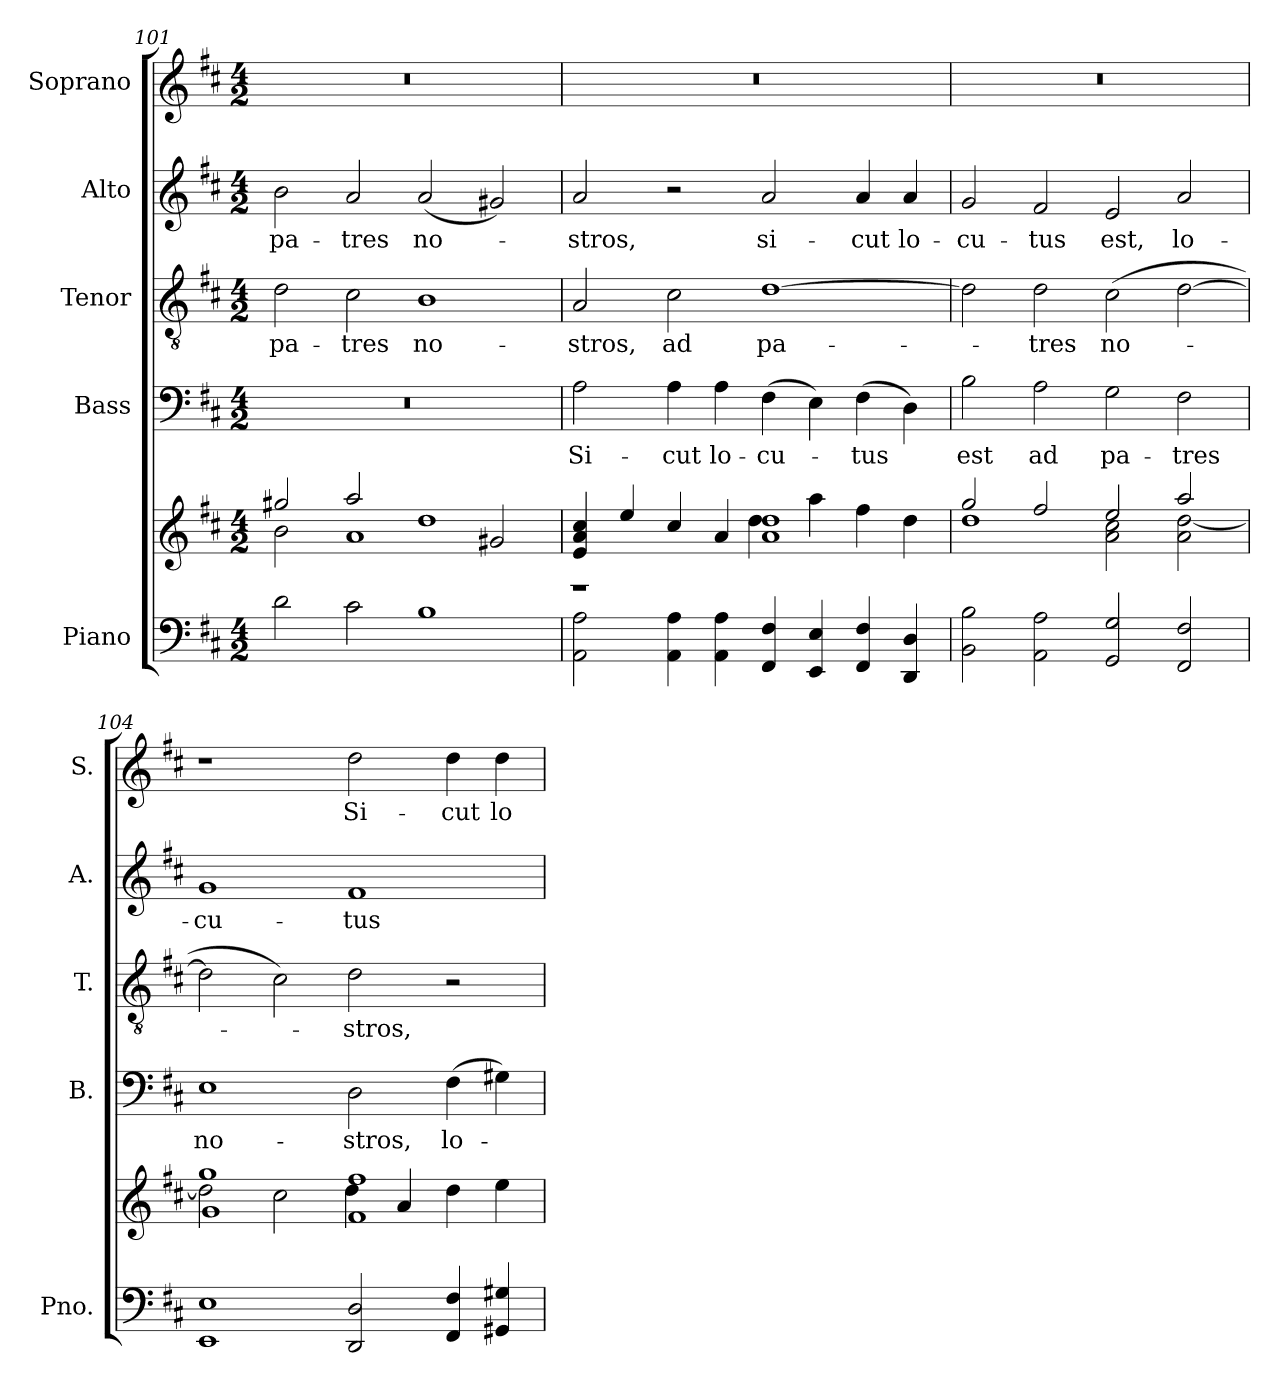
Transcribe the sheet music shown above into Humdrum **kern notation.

**kern	**kern	**kern	**text	**kern	**text	**kern	**text	**kern	**text
*part5	*part5	*part4	*part4	*part3	*part3	*part2	*part2	*part1	*part1
*staff6	*staff5	*staff4	*staff4	*staff3	*staff3	*staff2	*staff2	*staff1	*staff1
*I"Piano	*	*I"Bass	*	*I"Tenor	*	*I"Alto	*	*I"Soprano	*
*I'Pno.	*	*I'B.	*	*I'T.	*	*I'A.	*	*I'S.	*
*clefF4	*clefG2	*clefF4	*	*clefGv2	*	*clefG2	*	*clefG2	*
*	*	*	*	*ITrd7c12	*	*	*	*	*
*k[f#c#]	*k[f#c#]	*k[f#c#]	*	*k[f#c#]	*	*k[f#c#]	*	*k[f#c#]	*
*D:	*D:	*D:	*	*D:	*	*D:	*	*D:	*
*M4/2	*M4/2	*M4/2	*	*M4/2	*	*M4/2	*	*M4/2	*
=101	=101	=101	=101	=101	=101	=101	=101	=101	=101
*	*^	*	*	*	*	*	*	*	*
!	!	!	!LO:N:vis=1	!	!	!	!	!	!	!
!	!	!	!	!	!	!LO:LY:b:color=#000000	!	!	!	!
!	!	!	!	!	!	!	!	!LO:LY:b:color=#000000	!LO:N:vis=1	!
2di\	2gg#Xi/	2bi\	0r	.	2Di\	pa-	2bi\	pa-	0r	.
!	!	!	!	!	!	!LO:LY:b:color=#000000	!	!	!	!
!	!	!	!	!	!	!	!	!LO:LY:b:color=#000000	!	!
2c#i\	2aai/	1ai	.	.	2C#i\	-tres	2ai/	-tres	.	.
!	!	!	!	!	!	!LO:LY:b:color=#000000	!	!	!	!
!	!	!	!	!	!	!	!	!LO:LY:b:color=#000000	!	!
1Bi	1ddi	.	.	.	1BBi	no-	(2ai/	no-	.	.
.	.	2g#Xi/	.	.	.	.	2g#Xi/)	.	.	.
=102	=102	=102	=102	=102	=102	=102	=102	=102	=102	=102
!	!	!	!	!LO:LY:b:color=#000000	!	!	!	!	!	!
!	!	!	!	!	!	!LO:LY:b:color=#000000	!	!	!	!
!	!	!	!	!	!	!	!	!LO:LY:b:color=#000000	!LO:N:vis=1	!
2AAi\ 2Ai	4ei/ 4ai 4cc#i	1r	2Ai\	Si-	2AAi/	-stros,	2ai/	-stros,	0r	.
.	4eei/	.	.	.	.	.	.	.	.	.
!	!	!	!	!LO:LY:b:color=#000000	!	!	!	!	!	!
!	!	!	!	!	!	!LO:LY:b:color=#000000	!	!	!	!
4AAi\ 4Ai	4cc#i/	.	4Ai\	-cut	2C#i\	ad	2r	.	.	.
!	!	!	!	!LO:LY:b:color=#000000	!	!	!	!	!	!
4AAi\ 4Ai	4ai/	.	4Ai\	lo-	.	.	.	.	.	.
!	!	!	!	!LO:LY:b:color=#000000	!	!	!	!	!	!
!	!	!	!	!	!	!LO:LY:b:color=#000000	!	!	!	!
!	!	!	!	!	!	!	!	!LO:LY:b:color=#000000	!	!
4FF#i/ 4F#i	1ai 1ddi	4ddi\	(4F#i\	-cu-	[1Di	pa-	2ai/	si-	.	.
4EEi/ 4Ei	.	4aai\	4Ei\)	.	.	.	.	.	.	.
!	!	!	!	!LO:LY:b:color=#000000	!	!	!	!	!	!
!	!	!	!	!	!	!	!	!LO:LY:b:color=#000000	!	!
4FF#i/ 4F#i	.	4ff#i\	(4F#i\	-tus	.	.	4ai/	-cut	.	.
!	!	!	!	!	!	!	!	!LO:LY:b:color=#000000	!	!
4DDi/ 4Di	.	4ddi\	4Di\)	.	.	.	4ai/	lo-	.	.
!!LO:PB:g=z
=103	=103	=103	=103	=103	=103	=103	=103	=103	=103	=103
!	!	!	!	!LO:LY:b:color=#000000	!	!	!	!	!	!
!	!	!	!	!	!	!	!	!LO:LY:b:color=#000000	!LO:N:vis=1	!
2BBi\ 2Bi	2ggi/	1ddi	2Bi\	est	2Di\]	.	2gi/	-cu-	0r	.
!	!	!	!	!LO:LY:b:color=#000000	!	!	!	!	!	!
!	!	!	!	!	!	!LO:LY:b:color=#000000	!	!	!	!
!	!	!	!	!	!	!	!	!LO:LY:b:color=#000000	!	!
2AAi\ 2Ai	2ff#i/	.	2Ai\	ad	2Di\	-tres	2f#i/	-tus	.	.
!	!	!	!	!LO:LY:b:color=#000000	!	!	!	!	!	!
!	!	!	!	!	!	!LO:LY:b:color=#000000	!	!	!	!
!	!	!	!	!	!	!	!	!LO:LY:b:color=#000000	!	!
2GGi/ 2Gi	2eei/	2ai\ 2cc#i	2Gi\	pa-	(2C#i\	no-	2ei/	est,	.	.
!	!	!	!	!LO:LY:b:color=#000000	!	!	!	!	!	!
!	!	!	!	!	!	!	!	!LO:LY:b:color=#000000	!	!
2FF#i/ 2F#i	2aai/	2ai\ [2ddi	2F#i\	-tres	[2Di\	.	2ai/	lo-	.	.
=104	=104	=104	=104	=104	=104	=104	=104	=104	=104	=104
*	*	*^	*	*	*	*	*	*	*	*
!	!	!	!	!	!LO:LY:b:color=#000000	!	!	!	!	!	!
!	!	!	!	!	!	!	!	!	!LO:LY:b:color=#000000	!	!
1EEi 1Ei	1ggi	2ddi\]	1gi	1Ei	no-	2Di\]	.	1gi	-cu-	1r	.
.	.	2cc#i\	.	.	.	2C#i\)	.	.	.	.	.
!	!	!	!	!	!LO:LY:b:color=#000000	!	!	!	!	!	!
!	!	!	!	!	!	!	!LO:LY:b:color=#000000	!	!	!	!
!	!	!	!	!	!	!	!	!	!LO:LY:b:color=#000000	!	!
!	!	!	!	!	!	!	!	!	!	!	!LO:LY:b:color=#000000
2DDi/ 2Di	1f#i 1ff#i	4ddi\	1ryy	2Di\	-stros,	2Di\	-stros,	1f#i	-tus	2ddi\	Si-
.	.	4ai/	.	.	.	.	.	.	.	.	.
!	!	!	!	!	!LO:LY:b:color=#000000	!	!	!	!	!	!
!	!	!	!	!	!	!	!	!	!	!	!LO:LY:b:color=#000000
4FF#i/ 4F#i	.	4ddi\	.	(4F#i\	lo-	2r	.	.	.	4ddi\	-cut
!	!	!	!	!	!	!	!	!	!	!	!LO:LY:b:color=#000000
4GG#Xi/ 4G#Xi	.	4eei\	.	4G#Xi\)	.	.	.	.	.	4ddi\	lo-
*	*v	*v	*v	*	*	*	*	*	*	*	*
=	=	=	=	=	=	=	=	=	=
*-	*-	*-	*-	*-	*-	*-	*-	*-	*-
